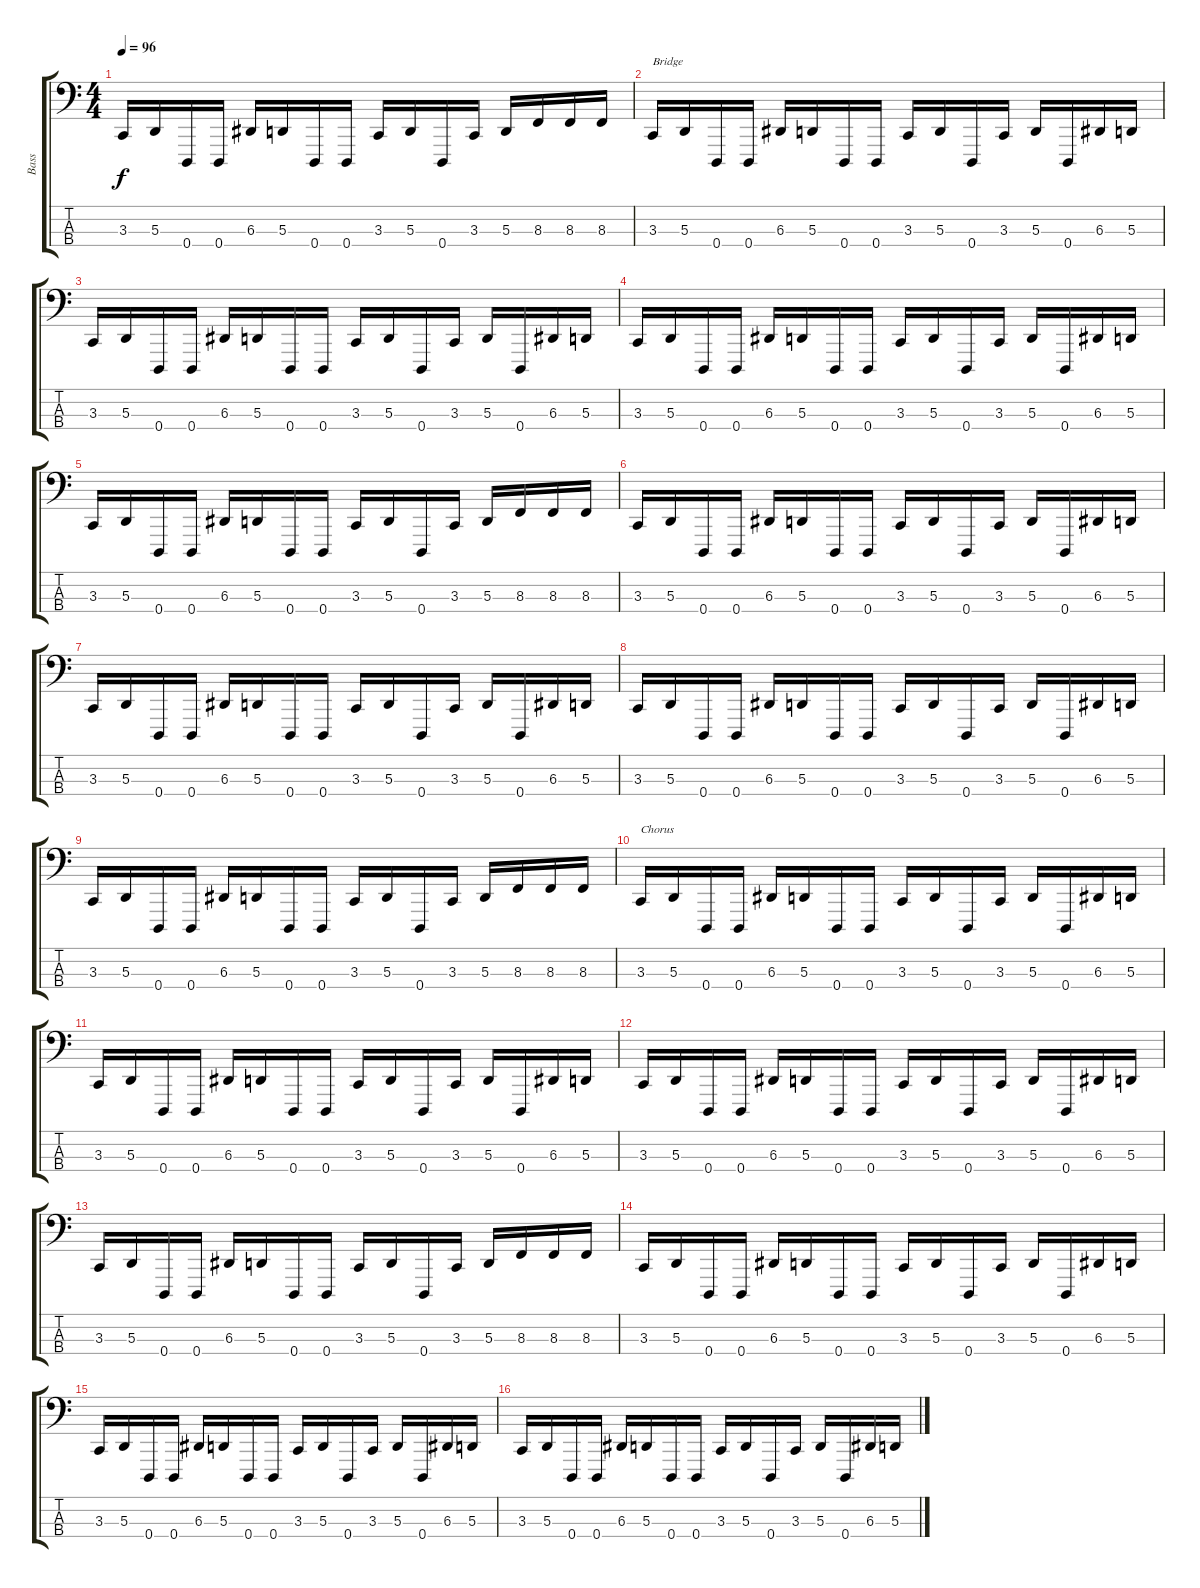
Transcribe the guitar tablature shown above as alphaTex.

\track ("Bass" "Bass") {instrument lead8bassandlead}
\staff {score tabs}
\tuning (G2 D2 A1 D1) {hide}
\ts (4 4)
\tempo 96
\clef f4
\ks c
3.3.16{dy f} 5.3.16 0.4.16 0.4.16 6.3.16 5.3.16 0.4.16 0.4.16 3.3.16 5.3.16 0.4.16 3.3.16 5.3.16 8.3.16 8.3.16 8.3.16 |
3.3.16{txt "Bridge"} 5.3.16 0.4.16 0.4.16 6.3.16 5.3.16 0.4.16 0.4.16 3.3.16 5.3.16 0.4.16 3.3.16 5.3.16 0.4.16 6.3.16 5.3.16 |
3.3.16 5.3.16 0.4.16 0.4.16 6.3.16 5.3.16 0.4.16 0.4.16 3.3.16 5.3.16 0.4.16 3.3.16 5.3.16 0.4.16 6.3.16 5.3.16 |
3.3.16 5.3.16 0.4.16 0.4.16 6.3.16 5.3.16 0.4.16 0.4.16 3.3.16 5.3.16 0.4.16 3.3.16 5.3.16 0.4.16 6.3.16 5.3.16 |
3.3.16 5.3.16 0.4.16 0.4.16 6.3.16 5.3.16 0.4.16 0.4.16 3.3.16 5.3.16 0.4.16 3.3.16 5.3.16 8.3.16 8.3.16 8.3.16 |
3.3.16 5.3.16 0.4.16 0.4.16 6.3.16 5.3.16 0.4.16 0.4.16 3.3.16 5.3.16 0.4.16 3.3.16 5.3.16 0.4.16 6.3.16 5.3.16 |
3.3.16 5.3.16 0.4.16 0.4.16 6.3.16 5.3.16 0.4.16 0.4.16 3.3.16 5.3.16 0.4.16 3.3.16 5.3.16 0.4.16 6.3.16 5.3.16 |
3.3.16 5.3.16 0.4.16 0.4.16 6.3.16 5.3.16 0.4.16 0.4.16 3.3.16 5.3.16 0.4.16 3.3.16 5.3.16 0.4.16 6.3.16 5.3.16 |
3.3.16 5.3.16 0.4.16 0.4.16 6.3.16 5.3.16 0.4.16 0.4.16 3.3.16 5.3.16 0.4.16 3.3.16 5.3.16 8.3.16 8.3.16 8.3.16 |
3.3.16{txt "Chorus"} 5.3.16 0.4.16 0.4.16 6.3.16 5.3.16 0.4.16 0.4.16 3.3.16 5.3.16 0.4.16 3.3.16 5.3.16 0.4.16 6.3.16 5.3.16 |
3.3.16 5.3.16 0.4.16 0.4.16 6.3.16 5.3.16 0.4.16 0.4.16 3.3.16 5.3.16 0.4.16 3.3.16 5.3.16 0.4.16 6.3.16 5.3.16 |
3.3.16 5.3.16 0.4.16 0.4.16 6.3.16 5.3.16 0.4.16 0.4.16 3.3.16 5.3.16 0.4.16 3.3.16 5.3.16 0.4.16 6.3.16 5.3.16 |
3.3.16 5.3.16 0.4.16 0.4.16 6.3.16 5.3.16 0.4.16 0.4.16 3.3.16 5.3.16 0.4.16 3.3.16 5.3.16 8.3.16 8.3.16 8.3.16 |
3.3.16 5.3.16 0.4.16 0.4.16 6.3.16 5.3.16 0.4.16 0.4.16 3.3.16 5.3.16 0.4.16 3.3.16 5.3.16 0.4.16 6.3.16 5.3.16 |
3.3.16 5.3.16 0.4.16 0.4.16 6.3.16 5.3.16 0.4.16 0.4.16 3.3.16 5.3.16 0.4.16 3.3.16 5.3.16 0.4.16 6.3.16 5.3.16 |
3.3.16 5.3.16 0.4.16 0.4.16 6.3.16 5.3.16 0.4.16 0.4.16 3.3.16 5.3.16 0.4.16 3.3.16 5.3.16 0.4.16 6.3.16 5.3.16
